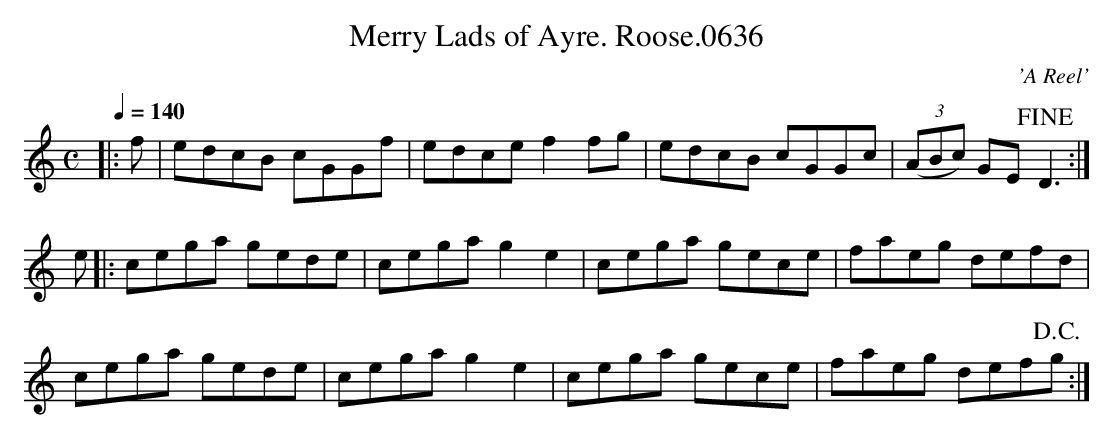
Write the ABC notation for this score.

X:1
T:Merry Lads of Ayre. Roose.0636
C:'A Reel'
M:C
L:1/8
Q:1/4=140
K:C
|:f|edcB cGGf|edce f2fg|edcB cGGc|((3ABc) GE !fine!D3:|
e|:cega gede|cega g2e2|cega gece|faeg defd|
cega gede|cega g2e2|cega gece|faeg def!D.C.!g:|
